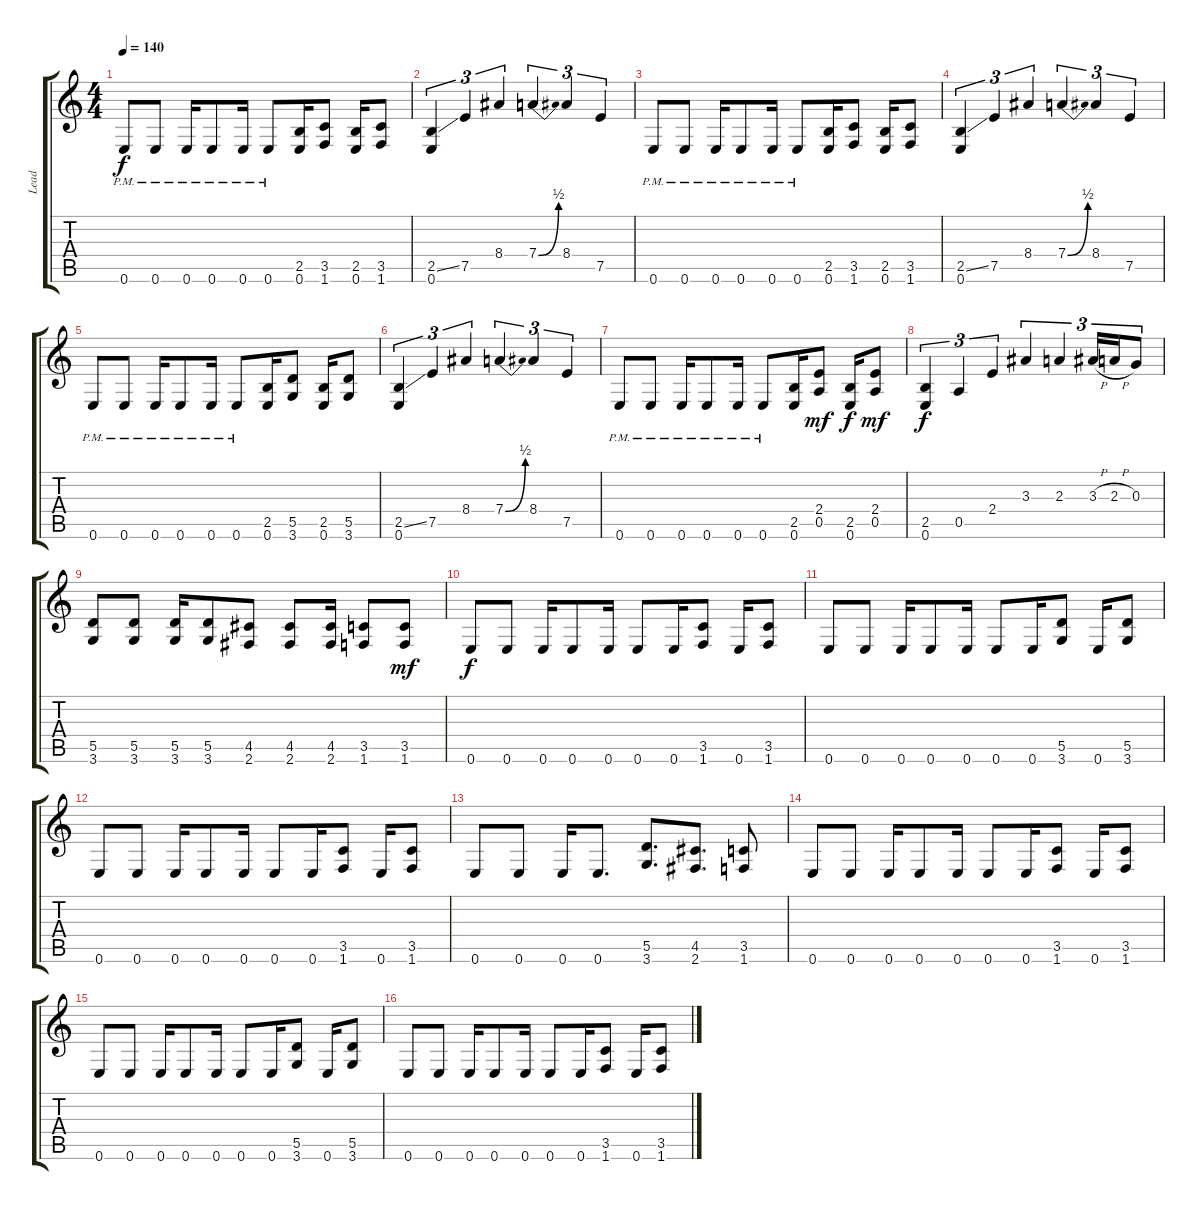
\track ("Lead " "Lead ") {instrument distortionguitar}
\staff {score tabs}
\tuning (E4 B3 G3 D3 A2 E2) {hide}
\ts (4 4)
\tempo 140
\clef g2
\ks c
0.6{pm}.8{dy f} 0.6{pm}.8 0.6{pm}.16 0.6{pm}.8 0.6{pm}.16 0.6{pm}.8 (2.5 0.6).16 (3.5 1.6).8 (2.5 0.6).16 (3.5 1.6).8 |
(2.5{ss} 0.6).4{tu (3 2)} 7.5.4{tu (3 2)} 8.4.4{tu (3 2)} 7.4{be (bend 0 0 60 2)}.4{tu (3 2)} 8.4.4{tu (3 2)} 7.5.4{tu (3 2)} |
0.6{pm}.8 0.6{pm}.8 0.6{pm}.16 0.6{pm}.8 0.6{pm}.16 0.6{pm}.8 (2.5 0.6).16 (3.5 1.6).8 (2.5 0.6).16 (3.5 1.6).8 |
(2.5{ss} 0.6).4{tu (3 2)} 7.5.4{tu (3 2)} 8.4.4{tu (3 2)} 7.4{be (bend 0 0 60 2)}.4{tu (3 2)} 8.4.4{tu (3 2)} 7.5.4{tu (3 2)} |
0.6{pm}.8 0.6{pm}.8 0.6{pm}.16 0.6{pm}.8 0.6{pm}.16 0.6{pm}.8 (2.5 0.6).16 (5.5 3.6).8 (2.5 0.6).16 (5.5 3.6).8 |
(2.5{ss} 0.6).4{tu (3 2)} 7.5.4{tu (3 2)} 8.4.4{tu (3 2)} 7.4{be (bend 0 0 60 2)}.4{tu (3 2)} 8.4.4{tu (3 2)} 7.5.4{tu (3 2)} |
0.6{pm}.8 0.6{pm}.8 0.6{pm}.16 0.6{pm}.8 0.6{pm}.16 0.6{pm}.8 (2.5 0.6).16 (2.4 0.5).8{dy mf} (2.5 0.6).16{dy f} (2.4 0.5).8{dy mf} |
(2.5 0.6).4{tu (3 2) dy f} 0.5.4{tu (3 2)} 2.4.4{tu (3 2)} 3.3.4{tu (3 2)} 2.3.4{tu (3 2)} 3.3{h}.16{tu (3 2)} 2.3{h}.16{tu (3 2)} 0.3.8{tu (3 2)} |
(5.5 3.6).8 (5.5 3.6).8 (5.5 3.6).16 (5.5 3.6).8 (4.5 2.6).8 (4.5 2.6).8 (4.5 2.6).16 (3.5 1.6).8 (3.5 1.6).8{dy mf} |
0.6.8{dy f} 0.6.8 0.6.16 0.6.8 0.6.16 0.6.8 0.6.16 (3.5 1.6).8 0.6.16 (3.5 1.6).8 |
0.6.8 0.6.8 0.6.16 0.6.8 0.6.16 0.6.8 0.6.16 (5.5 3.6).8 0.6.16 (5.5 3.6).8 |
0.6.8 0.6.8 0.6.16 0.6.8 0.6.16 0.6.8 0.6.16 (3.5 1.6).8 0.6.16 (3.5 1.6).8 |
0.6.8 0.6.8 0.6.16 0.6.8{d} (5.5 3.6).8{d} (4.5 2.6).8{d} (3.5 1.6).8 |
0.6.8 0.6.8 0.6.16 0.6.8 0.6.16 0.6.8 0.6.16 (3.5 1.6).8 0.6.16 (3.5 1.6).8 |
0.6.8 0.6.8 0.6.16 0.6.8 0.6.16 0.6.8 0.6.16 (5.5 3.6).8 0.6.16 (5.5 3.6).8 |
0.6.8 0.6.8 0.6.16 0.6.8 0.6.16 0.6.8 0.6.16 (3.5 1.6).8 0.6.16 (3.5 1.6).8
